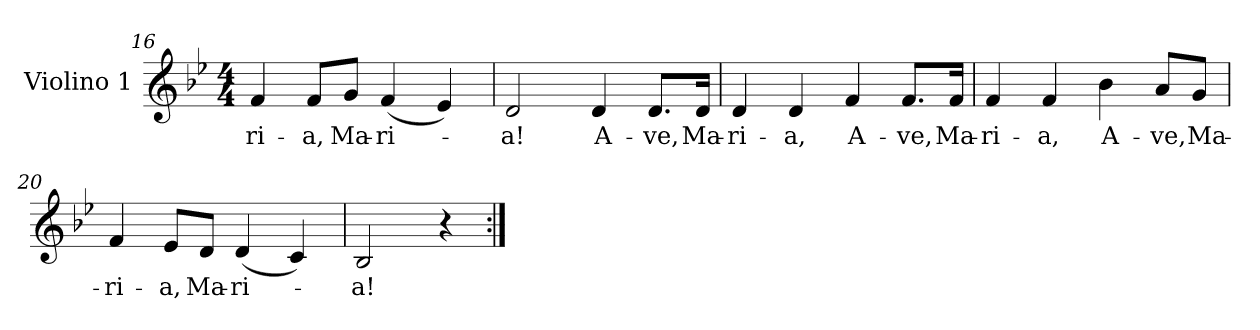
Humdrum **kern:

**kern	**text
*part1	*part1
*staff1	*staff1
*I"Violino 1	*
*I'Vno. 1	*
*clefG2	*
*k[b-e-]	*
*B-:	*
*M4/4	*
=16	=16
!	!LO:LY:b:color=#000000
4fi/	-ri-
!	!LO:LY:b:color=#000000
8fi/L	-a,
!	!LO:LY:b:color=#000000
8gi/J	Ma-
!	!LO:LY:b:color=#000000
(4fi/	-ri-
4e-i/)	.
!!LO:LB:g=z
=17	=17
!	!LO:LY:b:color=#000000
2di/	-a!
!	!LO:LY:b:color=#000000
4di/	A-
!	!LO:LY:b:color=#000000
8.di/L	-ve,
!	!LO:LY:b:color=#000000
16di/Jk	Ma-
=18	=18
!	!LO:LY:b:color=#000000
4di/	-ri-
!	!LO:LY:b:color=#000000
4di/	-a,
!	!LO:LY:b:color=#000000
4fi/	A-
!	!LO:LY:b:color=#000000
8.fi/L	-ve,
!	!LO:LY:b:color=#000000
16fi/Jk	Ma-
=19	=19
!	!LO:LY:b:color=#000000
4fi/	-ri-
!	!LO:LY:b:color=#000000
4fi/	-a,
!	!LO:LY:b:color=#000000
4b-i\	A-
!	!LO:LY:b:color=#000000
8ai/L	-ve,
!	!LO:LY:b:color=#000000
8gi/J	Ma-
=20	=20
!	!LO:LY:b:color=#000000
4fi/	-ri-
!	!LO:LY:b:color=#000000
8e-i/L	-a,
!	!LO:LY:b:color=#000000
8di/J	Ma-
!	!LO:LY:b:color=#000000
(4di/	-ri-
4ci/)	.
=21	=21
!	!LO:LY:b:color=#000000
2B-i/	-a!
4r	.
=:|!	=:|!
*-	*-
